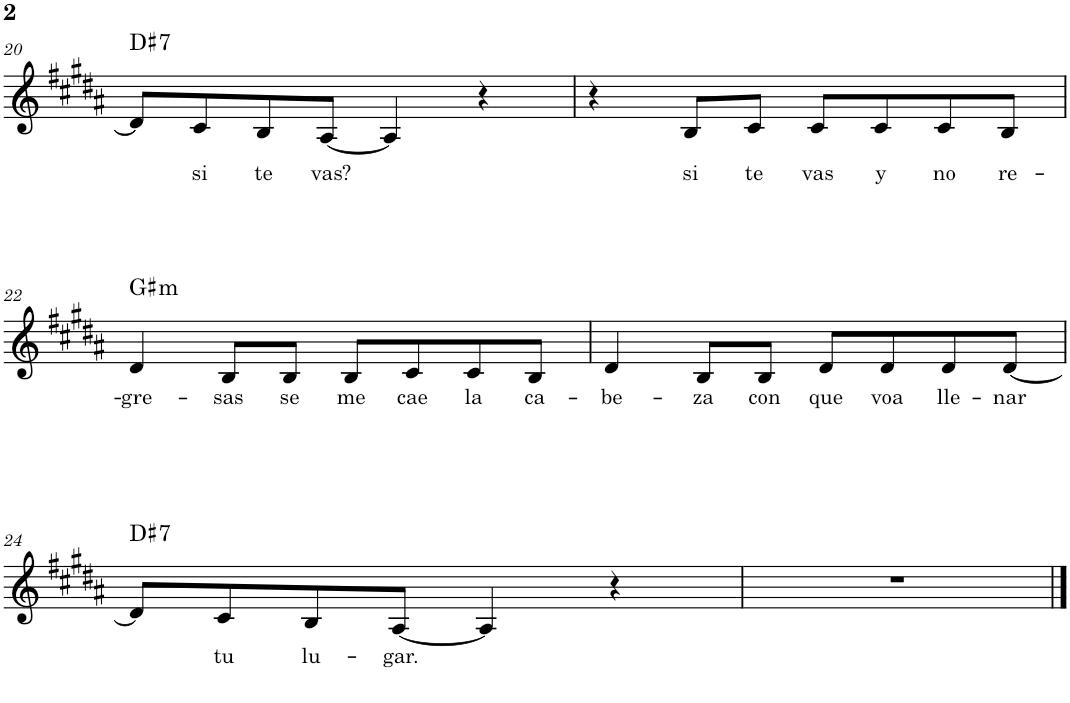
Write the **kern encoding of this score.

**kern	**text	**harte
*part1	*part1	*part1
*staff1	*staff1	*
*I"Piano	*	*
*I'Pno.	*	*
!!LO:PB:g=z
*clefG2	*	*
*k[f#c#g#d#a#]	*	*
*M4/4	*	*
=20	=20	=20
!	!	!LO:H:kt=7
8d#/L]	.	D#:7
!	!LO:LY:b	!
8c#/	si	.
!	!LO:LY:b	!
8B/	te	.
!	!LO:LY:b	!
[8A#/J	vas?	.
4A#/]	.	.
4r	.	.
=21	=21	=21
4r	.	.
!	!LO:LY:b	!
8B/L	si	.
!	!LO:LY:b	!
8c#/J	te	.
!	!LO:LY:b	!
8c#/L	vas	.
!	!LO:LY:b	!
8c#/	y	.
!	!LO:LY:b	!
8c#/	no	.
!	!LO:LY:b	!
8B/J	re-	.
!!LO:LB:g=z
=22	=22	=22
!	!LO:LY:b	!LO:H:kt=m
4d#/	-gre-	G#:min
!	!LO:LY:b	!
8B/L	-sas	.
!	!LO:LY:b	!
8B/J	se	.
!	!LO:LY:b	!
8B/L	me	.
!	!LO:LY:b	!
8c#/	cae	.
!	!LO:LY:b	!
8c#/	la	.
!	!LO:LY:b	!
8B/J	ca-	.
=23	=23	=23
!	!LO:LY:b	!
4d#/	-be-	.
!	!LO:LY:b	!
8B/L	-za	.
!	!LO:LY:b	!
8B/J	con	.
!	!LO:LY:b	!
8d#/L	que	.
!	!LO:LY:b	!
8d#/	voa	.
!	!LO:LY:b	!
8d#/	lle-	.
!	!LO:LY:b	!
[8d#/J	-nar	.
!!LO:LB:g=z
=24	=24	=24
!	!	!LO:H:kt=7
8d#/L]	.	D#:7
!	!LO:LY:b	!
8c#/	tu	.
!	!LO:LY:b	!
8B/	lu-	.
!	!LO:LY:b	!
[8A#/J	-gar.	.
4A#/]	.	.
4r	.	.
=25	=25	=25
1r	.	.
==	==	==
*-	*-	*-
